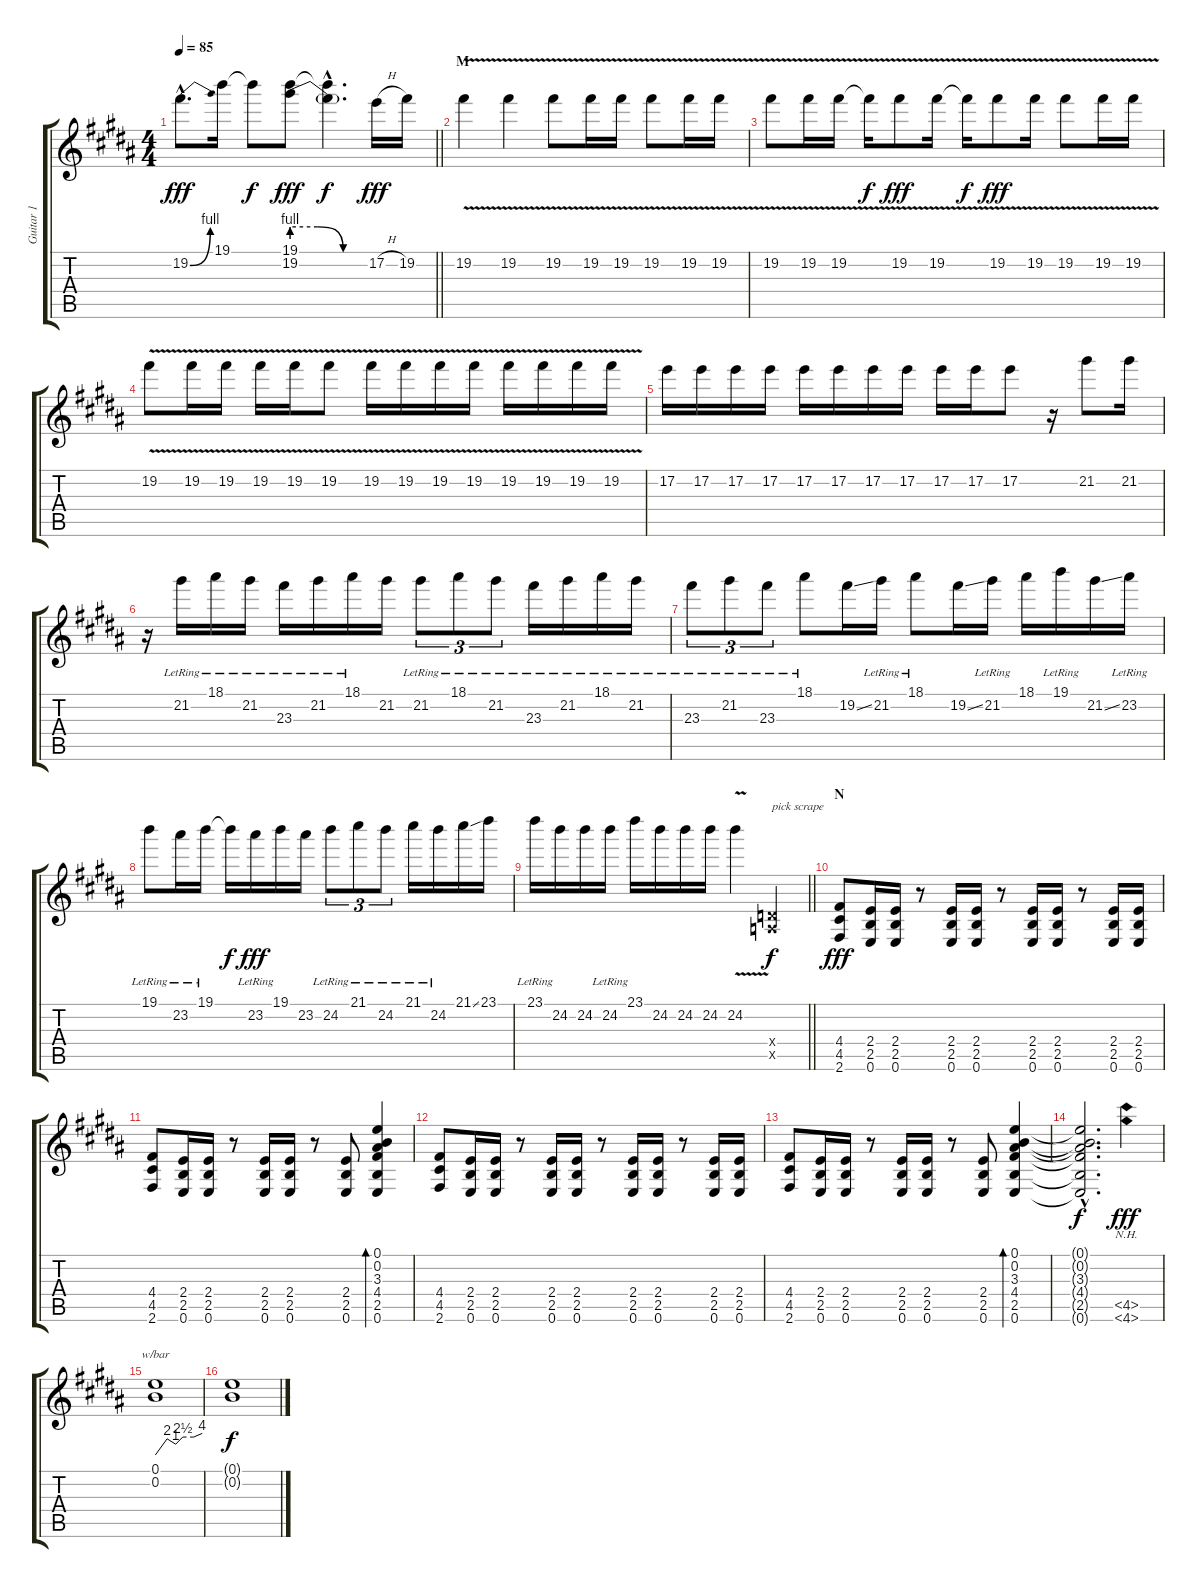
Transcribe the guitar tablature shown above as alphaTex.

\track ("Guitar 1" "Guitar 1") {instrument distortionguitar}
\staff {score tabs}
\tuning (E4 B3 G3 D3 A2 E2) {hide}
\ts (4 4)
\tempo 85
\clef g2
\barLineRight lightlight
\ks b
19.2{be (bend 0 0 60 4) hac}.8{d dy fff} 19.1.16 19.1{t}.8{dy f} (19.1 19.2{be (custom 0 4 20 4 40 0 60 0)}).8{dy fff} (19.1{hac t} 19.2{hac t}).4{d dy f} 17.2{h}.16{dy fff} 19.2.16 |
\section ("" "M")
19.2{v}.4 19.2{v}.4 19.2{v}.8 19.2{v}.16 19.2{v}.16 19.2{v}.8 19.2{v}.16 19.2{v}.16 |
19.2{v}.8 19.2{v}.16 19.2{v}.16 19.2{t}.16{dy f} 19.2{v}.8{dy fff} 19.2{v}.16 19.2{t}.16{dy f} 19.2{v}.8{dy fff} 19.2{v}.16 19.2{v}.8 19.2{v}.16 19.2{v}.16 |
19.2{v}.8 19.2{v}.16 19.2{v}.16 19.2{v}.16 19.2{v}.16 19.2{v}.8 19.2{v}.16 19.2{v}.16 19.2{v}.16 19.2{v}.16 19.2{v}.16 19.2{v}.16 19.2{v}.16 19.2{v}.16 |
17.2.16 17.2.16 17.2.16 17.2.16 17.2.16 17.2.16 17.2.16 17.2.16 17.2.16 17.2.16 17.2.8 r.16 21.2.8 21.2.16 |
r.16 21.2{lr}.16 18.1{lr}.16 21.2{lr}.16 23.3{lr}.16 21.2{lr}.16 18.1{lr}.16 21.2.16 21.2{lr}.8{tu (3 2)} 18.1{lr}.8{tu (3 2)} 21.2{lr}.8{tu (3 2)} 23.3{lr}.16 21.2{lr}.16 18.1{lr}.16 21.2{lr}.16 |
23.3{lr}.8{tu (3 2)} 21.2{lr}.8{tu (3 2)} 23.3{lr}.8{tu (3 2)} 18.1{lr}.8 19.2{ss}.16 21.2{lr}.16 18.1{lr}.8 19.2{ss}.16 21.2{lr}.16 18.1.16 19.1{lr}.16 21.2{ss}.16 23.2{lr}.16 |
19.1{lr}.8 23.2{lr}.16 19.1{lr}.16 19.1{t}.16{dy f} 23.2{lr}.16{dy fff} 19.1{lr}.16 23.2.16 24.2{lr}.8{tu (3 2)} 21.1{lr}.8{tu (3 2)} 24.2{lr}.8{tu (3 2)} 21.1{lr}.16 24.2{lr}.16 21.1{ss}.16 23.1.16 |
\barLineRight lightlight
23.1{lr}.16 24.2.16 24.2.16 24.2{lr}.16 23.1{lr}.16 24.2.16 24.2.16 24.2.16 24.2{v}.4 (0.4{x} 0.5{x}).4{txt "pick scrape" dy f} |
\section ("" "N")
(4.4 4.5 2.6).8{dy fff} (2.4 2.5 0.6).16 (2.4 2.5 0.6).16 r.8 (2.4 2.5 0.6).16 (2.4 2.5 0.6).16 r.8 (2.4 2.5 0.6).16 (2.4 2.5 0.6).16 r.8 (2.4 2.5 0.6).16 (2.4 2.5 0.6).16 |
(4.4 4.5 2.6).8 (2.4 2.5 0.6).16 (2.4 2.5 0.6).16 r.8 (2.4 2.5 0.6).16 (2.4 2.5 0.6).16 r.8 (2.4 2.5 0.6).8 (0.1 0.2 3.3 4.4 2.5 0.6).4{bd 120} |
(4.4 4.5 2.6).8 (2.4 2.5 0.6).16 (2.4 2.5 0.6).16 r.8 (2.4 2.5 0.6).16 (2.4 2.5 0.6).16 r.8 (2.4 2.5 0.6).16 (2.4 2.5 0.6).16 r.8 (2.4 2.5 0.6).16 (2.4 2.5 0.6).16 |
(4.4 4.5 2.6).8 (2.4 2.5 0.6).16 (2.4 2.5 0.6).16 r.8 (2.4 2.5 0.6).16 (2.4 2.5 0.6).16 r.8 (2.4 2.5 0.6).8 (0.1 0.2 3.3 4.4 2.5 0.6).4{bd 120} |
(0.1{hac t} 0.2{hac t} 3.3{hac t} 4.4{hac t} 2.5{hac t} 0.6{hac t}).2{d dy f} (4.5{nh} 4.6{nh}).4{dy fff} |
(0.1 0.2).1{tbe (custom default 0 0 15 8 26 4 35 10 49 10 60 16)} |
(0.1{t} 0.2{t}).1{dy f}
